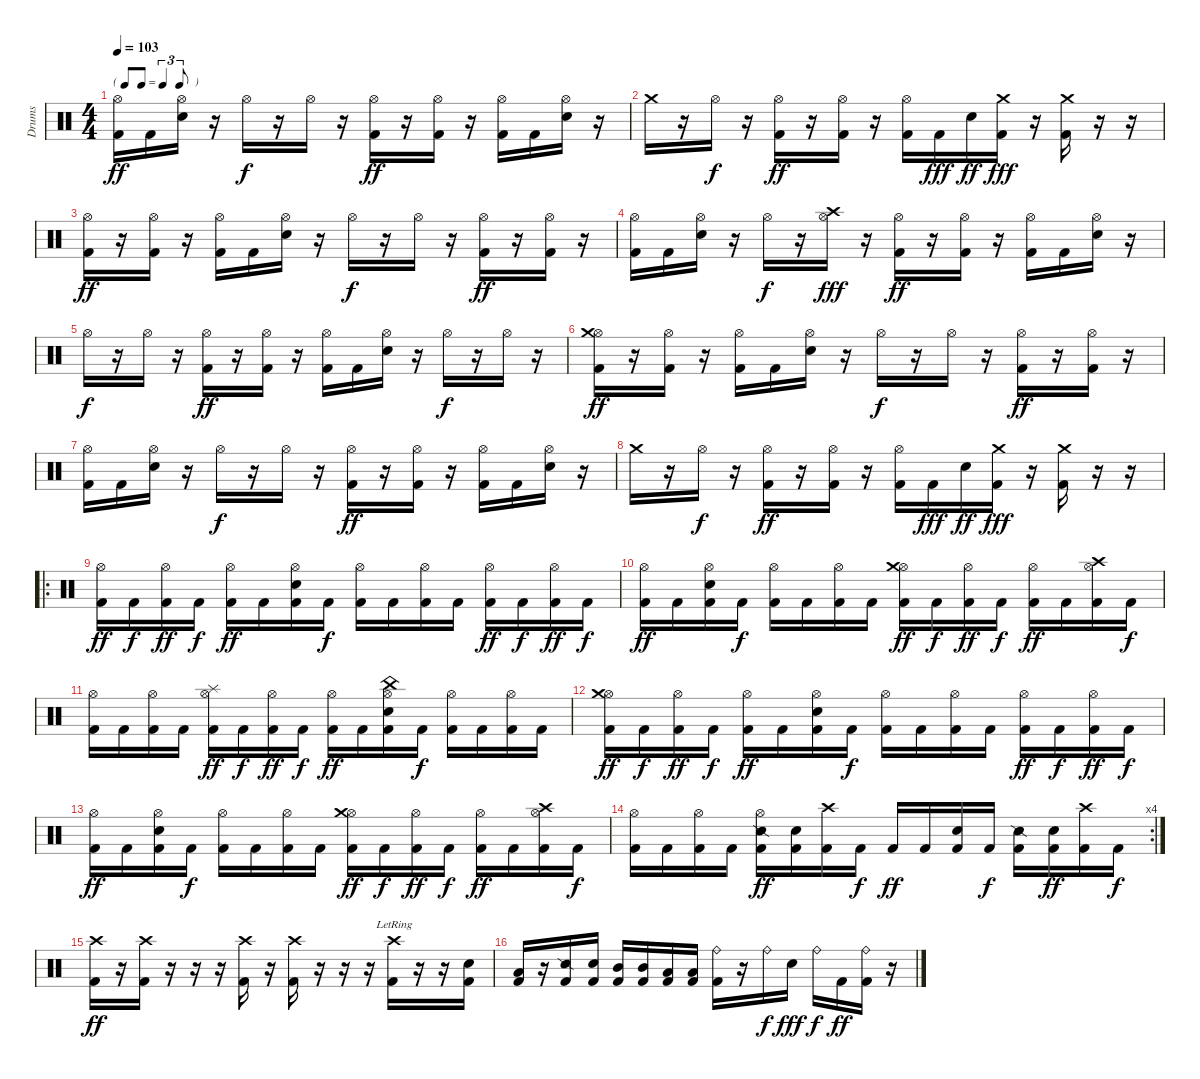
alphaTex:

\track ("Drums" "Drums") {instrument percussion}
\staff {score}
\articulation defaults
\ts (4 4)
\tf triplet8th
\tempo 103
\clef neutral
\ks c
("Hi-Hat (open)" "Kick (hit) 2").16{dy ff} "Kick (hit) 2".16 ("Hi-Hat (open)" "Electric Snare (hit)").16 r.16 "Hi-Hat (open)".16{dy f} r.16 "Hi-Hat (open)".16 r.16 ("Hi-Hat (open)" "Kick (hit) 2").16{dy ff} r.16 ("Hi-Hat (open)" "Kick (hit) 2").16 r.16 ("Hi-Hat (open)" "Kick (hit) 2").16 "Kick (hit) 2".16 ("Hi-Hat (open)" "Electric Snare (hit)").16 r.16 |
"Crash medium (hit)".16 r.16 "Hi-Hat (open)".16{dy f} r.16 ("Hi-Hat (open)" "Kick (hit) 2").16{dy ff} r.16 ("Hi-Hat (open)" "Kick (hit) 2").16 r.16 ("Hi-Hat (open)" "Kick (hit) 2").16 "Kick (hit) 2".16{dy fff} "Electric Snare (hit)".16{dy ff} ("Crash medium (hit)" "Kick (hit) 2").16{dy fff} r.16 ("Crash medium (hit)" "Kick (hit) 2").16 r.16 r.16 |
("Hi-Hat (open)" "Kick (hit) 2").16{dy ff} r.16 ("Hi-Hat (open)" "Kick (hit) 2").16 r.16 ("Hi-Hat (open)" "Kick (hit) 2").16 "Kick (hit) 2".16 ("Hi-Hat (open)" "Electric Snare (hit)").16 r.16 "Hi-Hat (open)".16{dy f} r.16 "Hi-Hat (open)".16 r.16 ("Hi-Hat (open)" "Kick (hit) 2").16{dy ff} r.16 ("Hi-Hat (open)" "Kick (hit) 2").16 r.16 |
("Hi-Hat (open)" "Kick (hit) 2").16 "Kick (hit) 2".16 ("Hi-Hat (open)" "Electric Snare (hit)").16 r.16 "Hi-Hat (open)".16{dy f} r.16 ("Hi-Hat (open)" "Crash high (hit)").16{dy fff} r.16 ("Hi-Hat (open)" "Kick (hit) 2").16{dy ff} r.16 ("Hi-Hat (open)" "Kick (hit) 2").16 r.16 ("Hi-Hat (open)" "Kick (hit) 2").16 "Kick (hit) 2".16 ("Hi-Hat (open)" "Electric Snare (hit)").16 r.16 |
"Hi-Hat (open)".16{dy f} r.16 "Hi-Hat (open)".16 r.16 ("Hi-Hat (open)" "Kick (hit) 2").16{dy ff} r.16 ("Hi-Hat (open)" "Kick (hit) 2").16 r.16 ("Hi-Hat (open)" "Kick (hit) 2").16 "Kick (hit) 2".16 ("Hi-Hat (open)" "Electric Snare (hit)").16 r.16 "Hi-Hat (open)".16{dy f} r.16 "Hi-Hat (open)".16 r.16 |
("Hi-Hat (open)" "Crash medium (hit)" "Kick (hit) 2").16{dy ff} r.16 ("Hi-Hat (open)" "Kick (hit) 2").16 r.16 ("Hi-Hat (open)" "Kick (hit) 2").16 "Kick (hit) 2".16 ("Hi-Hat (open)" "Electric Snare (hit)").16 r.16 "Hi-Hat (open)".16{dy f} r.16 "Hi-Hat (open)".16 r.16 ("Hi-Hat (open)" "Kick (hit) 2").16{dy ff} r.16 ("Hi-Hat (open)" "Kick (hit) 2").16 r.16 |
("Hi-Hat (open)" "Kick (hit) 2").16 "Kick (hit) 2".16 ("Hi-Hat (open)" "Electric Snare (hit)").16 r.16 "Hi-Hat (open)".16{dy f} r.16 "Hi-Hat (open)".16 r.16 ("Hi-Hat (open)" "Kick (hit) 2").16{dy ff} r.16 ("Hi-Hat (open)" "Kick (hit) 2").16 r.16 ("Hi-Hat (open)" "Kick (hit) 2").16 "Kick (hit) 2".16 ("Hi-Hat (open)" "Electric Snare (hit)").16 r.16 |
"Crash medium (hit)".16 r.16 "Hi-Hat (open)".16{dy f} r.16 ("Hi-Hat (open)" "Kick (hit) 2").16{dy ff} r.16 ("Hi-Hat (open)" "Kick (hit) 2").16 r.16 ("Hi-Hat (open)" "Kick (hit) 2").16 "Kick (hit) 2".16{dy fff} "Electric Snare (hit)".16{dy ff} ("Crash medium (hit)" "Kick (hit) 2").16{dy fff} r.16 ("Crash medium (hit)" "Kick (hit) 2").16 r.16 r.16 |
\ro
("Hi-Hat (open)" "Kick (hit) 2").16{dy ff} "Kick (hit) 2".16{dy f} ("Hi-Hat (open)" "Kick (hit) 2").16{dy ff} "Kick (hit) 2".16{dy f} ("Hi-Hat (open)" "Kick (hit) 2").16{dy ff} "Kick (hit) 2".16 ("Hi-Hat (open)" "Electric Snare (hit)" "Kick (hit) 2").16 "Kick (hit) 2".16{dy f} ("Hi-Hat (open)" "Kick (hit) 2").16 "Kick (hit) 2".16 ("Hi-Hat (open)" "Kick (hit) 2").16 "Kick (hit) 2".16 ("Hi-Hat (open)" "Kick (hit) 2").16{dy ff} "Kick (hit) 2".16{dy f} ("Hi-Hat (open)" "Kick (hit) 2").16{dy ff} "Kick (hit) 2".16{dy f} |
("Hi-Hat (open)" "Kick (hit) 2").16{dy ff} "Kick (hit) 2".16 ("Hi-Hat (open)" "Electric Snare (hit)" "Kick (hit) 2").16 "Kick (hit) 2".16{dy f} ("Hi-Hat (open)" "Kick (hit) 2").16 "Kick (hit) 2".16 ("Hi-Hat (open)" "Kick (hit) 2").16 "Kick (hit) 2".16 ("Hi-Hat (open)" "Crash medium (hit)" "Kick (hit) 2").16{dy ff} "Kick (hit) 2".16{dy f} ("Hi-Hat (open)" "Kick (hit) 2").16{dy ff} "Kick (hit) 2".16{dy f} ("Hi-Hat (open)" "Kick (hit) 2").16{dy ff} "Kick (hit) 2".16 ("Hi-Hat (open)" "Crash high (hit)" "Kick (hit) 2").16 "Kick (hit) 2".16{dy f} |
("Hi-Hat (open)" "Kick (hit) 2").16 "Kick (hit) 2".16 ("Hi-Hat (open)" "Kick (hit) 2").16 "Kick (hit) 2".16 ("Hi-Hat (open)" "Splash (hit)" "Kick (hit) 2").16{dy ff} "Kick (hit) 2".16{dy f} ("Hi-Hat (open)" "Kick (hit) 2").16{dy ff} "Kick (hit) 2".16{dy f} ("Hi-Hat (open)" "Kick (hit) 2").16{dy ff} "Kick (hit) 2".16 ("Hi-Hat (open)" "China (hit)" "Electric Snare (hit)" "Kick (hit) 2").16 "Kick (hit) 2".16{dy f} ("Hi-Hat (open)" "Kick (hit) 2").16 "Kick (hit) 2".16 ("Hi-Hat (open)" "Kick (hit) 2").16 "Kick (hit) 2".16 |
("Hi-Hat (open)" "Crash medium (hit)" "Kick (hit) 2").16{dy ff} "Kick (hit) 2".16{dy f} ("Hi-Hat (open)" "Kick (hit) 2").16{dy ff} "Kick (hit) 2".16{dy f} ("Hi-Hat (open)" "Kick (hit) 2").16{dy ff} "Kick (hit) 2".16 ("Hi-Hat (open)" "Electric Snare (hit)" "Kick (hit) 2").16 "Kick (hit) 2".16{dy f} ("Hi-Hat (open)" "Kick (hit) 2").16 "Kick (hit) 2".16 ("Hi-Hat (open)" "Kick (hit) 2").16 "Kick (hit) 2".16 ("Hi-Hat (open)" "Kick (hit) 2").16{dy ff} "Kick (hit) 2".16{dy f} ("Hi-Hat (open)" "Kick (hit) 2").16{dy ff} "Kick (hit) 2".16{dy f} |
("Hi-Hat (open)" "Kick (hit) 2").16{dy ff} "Kick (hit) 2".16 ("Hi-Hat (open)" "Electric Snare (hit)" "Kick (hit) 2").16 "Kick (hit) 2".16{dy f} ("Hi-Hat (open)" "Kick (hit) 2").16 "Kick (hit) 2".16 ("Hi-Hat (open)" "Kick (hit) 2").16 "Kick (hit) 2".16 ("Hi-Hat (open)" "Crash medium (hit)" "Kick (hit) 2").16{dy ff} "Kick (hit) 2".16{dy f} ("Hi-Hat (open)" "Kick (hit) 2").16{dy ff} "Kick (hit) 2".16{dy f} ("Hi-Hat (open)" "Kick (hit) 2").16{dy ff} "Kick (hit) 2".16 ("Hi-Hat (open)" "Crash high (hit)" "Kick (hit) 2").16 "Kick (hit) 2".16{dy f} |
\rc 4
("Hi-Hat (open)" "Kick (hit) 2").16 "Kick (hit) 2".16 ("Hi-Hat (open)" "Kick (hit) 2").16 "Kick (hit) 2".16 ("Hi-Hat (open)" "Snare (side stick) 2" "Kick (hit) 2").16{dy ff} ("Electric Snare (hit)" "Kick (hit) 2").16 ("Crash high (hit)" "Kick (hit) 2").16 "Kick (hit) 2".16{dy f} "Kick (hit) 2".16{dy ff} "Kick (hit) 2".16 ("Electric Snare (hit)" "Kick (hit) 2").16 "Kick (hit) 2".16{dy f} ("Snare (side stick) 2" "Kick (hit) 2").16 ("Electric Snare (hit)" "Kick (hit) 2").16{dy ff} ("Crash high (hit)" "Kick (hit) 2").16 "Kick (hit) 2".16{dy f} |
("Crash high (hit)" "Kick (hit) 2").16{dy ff} r.16 ("Crash high (hit)" "Kick (hit) 2").16 r.16 r.16 r.16 ("Crash high (hit)" "Kick (hit) 2").16 r.16 ("Crash high (hit)" "Kick (hit) 2").16 r.16 r.16 r.16 ("Crash high (hit)"{lr} "Kick (hit) 2").16 r.16 r.16 ("Electric Snare (hit)" "Kick (hit) 2").16 |
("Low Tom (hit)" "Kick (hit) 2").16 r.16 ("Snare (side stick) 2" "Kick (hit) 2").16 ("Electric Snare (hit)" "Kick (hit) 2").16 ("Mid Tom (hit)" "Kick (hit) 2").16 ("Mid Tom (hit)" "Kick (hit) 2").16 ("Low Tom (hit)" "Kick (hit) 2").16 ("Low Tom (hit)" "Kick (hit) 2").16 ("Ride (bell)" "Kick (hit) 2").16 r.16 "Ride (bell)".16{dy f} "Electric Snare (hit)".16{dy fff} "Ride (bell)".16{dy f} "Kick (hit) 2".16{dy ff} ("Ride (bell)" "Kick (hit) 2").16 r.16
